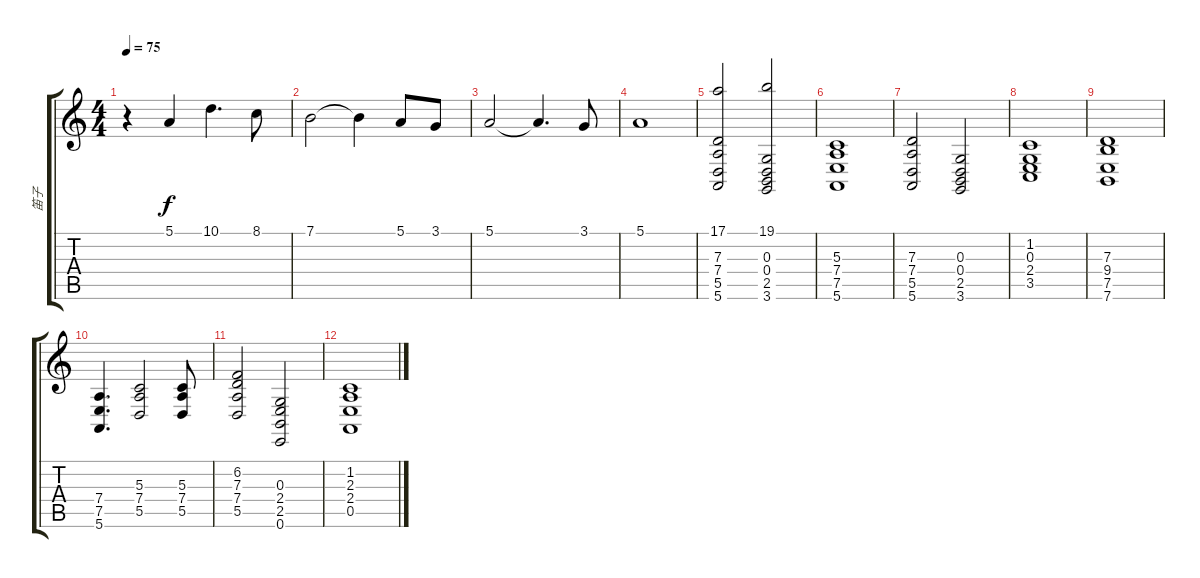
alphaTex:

\track ("笛子" "笛子") {instrument stringensemble2}
\staff {score tabs}
\tuning (E4 B3 G3 D3 A2 E2) {hide}
\ts (4 4)
\tempo 75
\clef g2
\ks c
r.4{dy f} 5.1.4 10.1.4{d} 8.1.8 |
7.1.2 7.1{t}.4 5.1.8 3.1.8 |
5.1.2 5.1{t}.4{d} 3.1.8 |
5.1.1 |
(17.1 7.3 7.4 5.5 5.6).2 (19.1 0.3 0.4 2.5 3.6).2 |
(5.3 7.4 7.5 5.6).1 |
(7.3 7.4 5.5 5.6).2 (0.3 0.4 2.5 3.6).2 |
(1.2 0.3 2.4 3.5).1 |
(7.3 9.4 7.5 7.6).1 |
(7.4 7.5 5.6).4{d} (5.3 7.4 5.5).2 (5.3 7.4 5.5).8 |
(6.2 7.3 7.4 5.5).2 (0.3 2.4 2.5 0.6).2 |
(1.2 2.3 2.4 0.5).1
